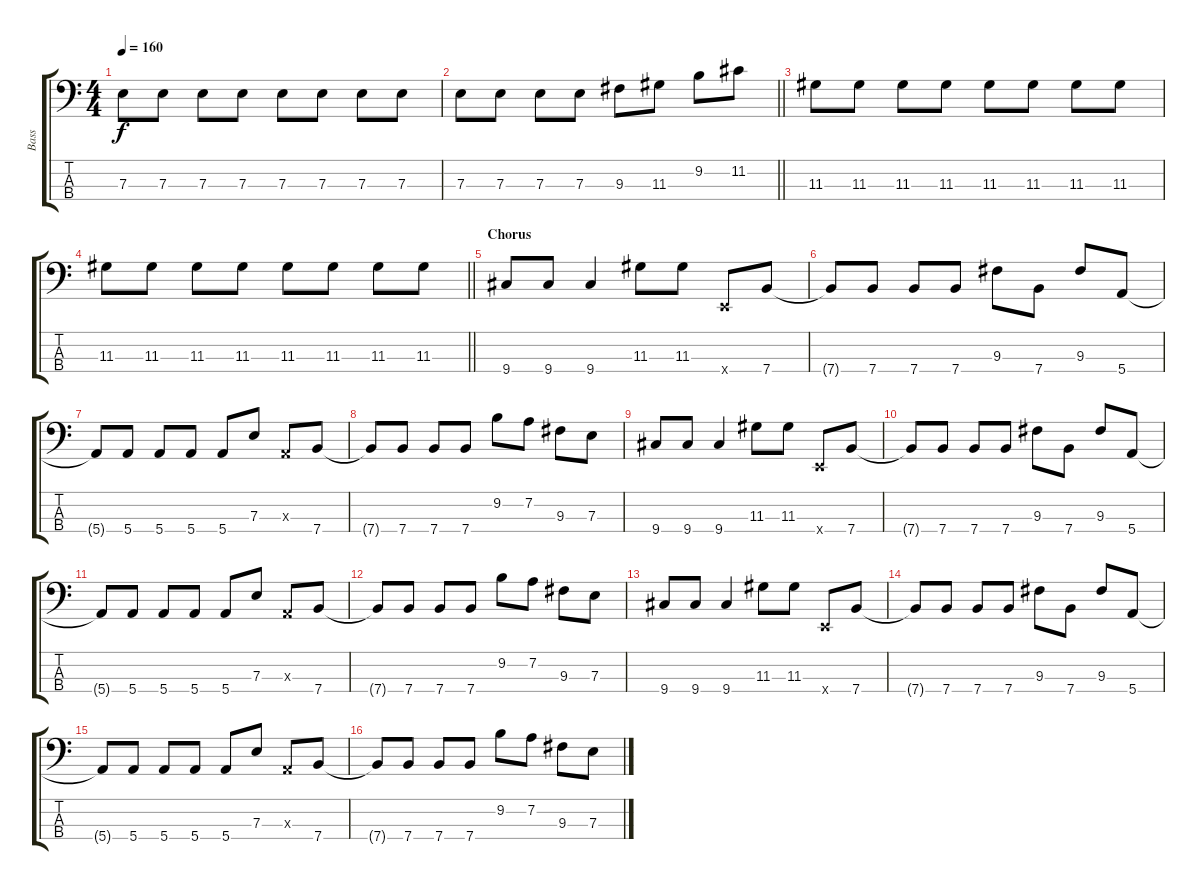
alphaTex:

\track ("Bass" "Bass") {instrument electricbasspick}
\staff {score tabs}
\tuning (G2 D2 A1 E1) {hide}
\ts (4 4)
\tempo 160
\clef f4
\ks c
7.3.8{dy f} 7.3.8 7.3.8 7.3.8 7.3.8 7.3.8 7.3.8 7.3.8 |
\barLineRight lightlight
7.3.8 7.3.8 7.3.8 7.3.8 9.3.8 11.3.8 9.2.8 11.2.8 |
11.3.8 11.3.8 11.3.8 11.3.8 11.3.8 11.3.8 11.3.8 11.3.8 |
\barLineRight lightlight
11.3.8 11.3.8 11.3.8 11.3.8 11.3.8 11.3.8 11.3.8 11.3.8 |
\section ("" "Chorus")
9.4.8 9.4.8 9.4.4 11.3.8 11.3.8 0.4{x}.8 7.4.8 |
7.4{t}.8 7.4.8 7.4.8 7.4.8 9.3.8 7.4.8 9.3.8 5.4.8 |
5.4{t}.8 5.4.8 5.4.8 5.4.8 5.4.8 7.3.8 0.3{x}.8 7.4.8 |
7.4{t}.8 7.4.8 7.4.8 7.4.8 9.2.8 7.2.8 9.3.8 7.3.8 |
9.4.8 9.4.8 9.4.4 11.3.8 11.3.8 0.4{x}.8 7.4.8 |
7.4{t}.8 7.4.8 7.4.8 7.4.8 9.3.8 7.4.8 9.3.8 5.4.8 |
5.4{t}.8 5.4.8 5.4.8 5.4.8 5.4.8 7.3.8 0.3{x}.8 7.4.8 |
7.4{t}.8 7.4.8 7.4.8 7.4.8 9.2.8 7.2.8 9.3.8 7.3.8 |
9.4.8 9.4.8 9.4.4 11.3.8 11.3.8 0.4{x}.8 7.4.8 |
7.4{t}.8 7.4.8 7.4.8 7.4.8 9.3.8 7.4.8 9.3.8 5.4.8 |
5.4{t}.8 5.4.8 5.4.8 5.4.8 5.4.8 7.3.8 0.3{x}.8 7.4.8 |
7.4{t}.8 7.4.8 7.4.8 7.4.8 9.2.8 7.2.8 9.3.8 7.3.8
